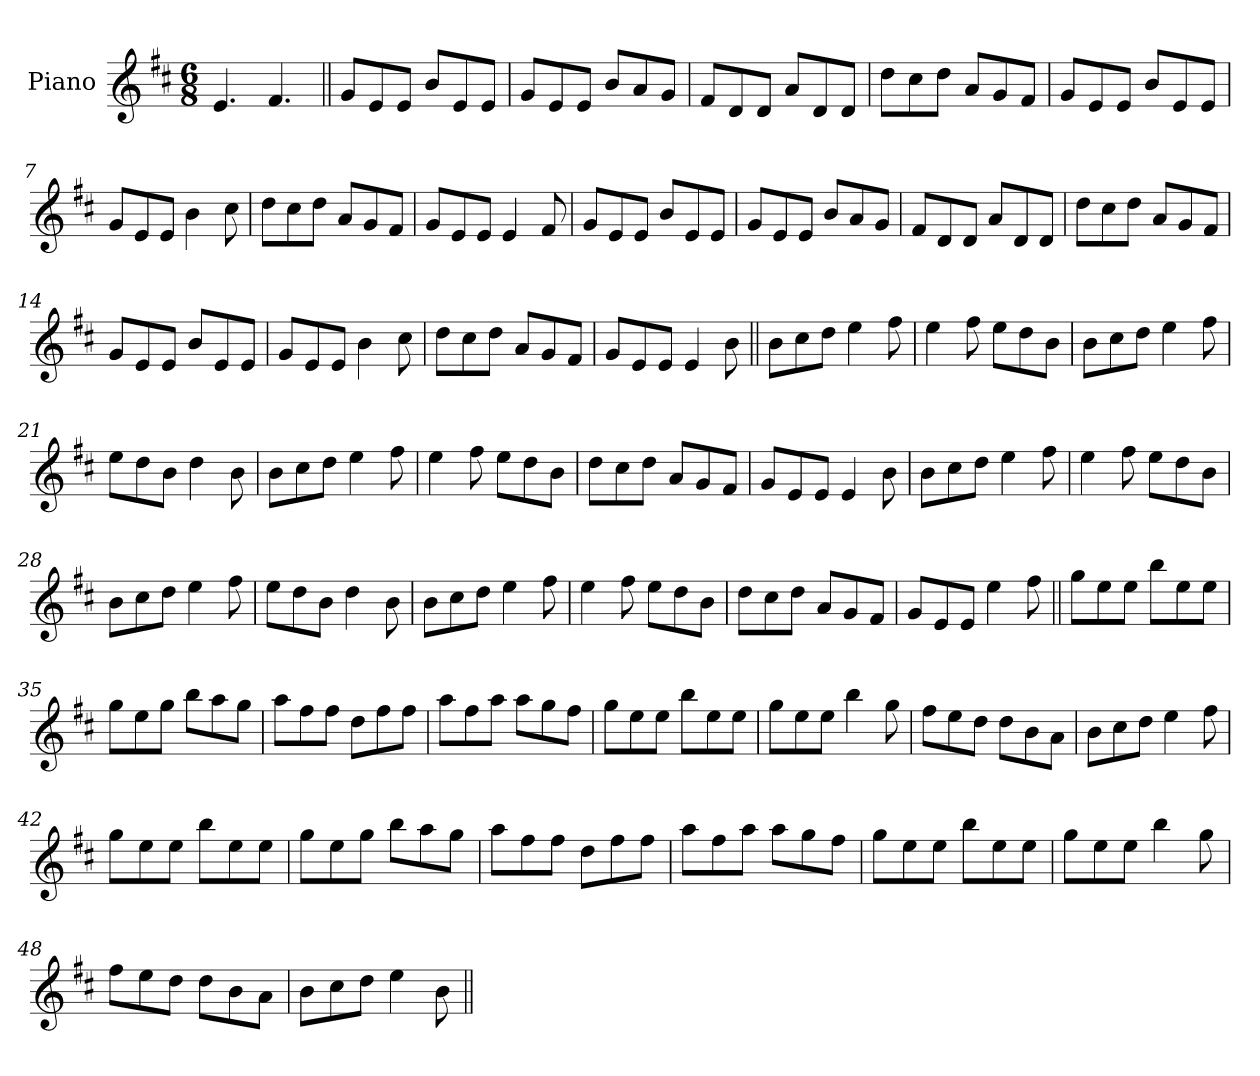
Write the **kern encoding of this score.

**kern
*part1
*staff1
*I"Piano
*I'Pno.
*clefG2
*k[f#c#]
*M6/8
*MM225
=1
4.e
4.f#
=2||
8gL
8e
8eJ
8bL
8e
8eJ
=3
8gL
8e
8eJ
8bL
8a
8gJ
=4
8f#L
8d
8dJ
8aL
8d
8dJ
=5
8ddL
8cc#
8ddJ
8aL
8g
8f#J
=6
8gL
8e
8eJ
8bL
8e
8eJ
=7
8gL
8e
8eJ
4b
8cc#
=8
8ddL
8cc#
8ddJ
8aL
8g
8f#J
=9
8gL
8e
8eJ
4e
8f#
=10
8gL
8e
8eJ
8bL
8e
8eJ
=11
8gL
8e
8eJ
8bL
8a
8gJ
=12
8f#L
8d
8dJ
8aL
8d
8dJ
=13
8ddL
8cc#
8ddJ
8aL
8g
8f#J
=14
8gL
8e
8eJ
8bL
8e
8eJ
=15
8gL
8e
8eJ
4b
8cc#
=16
8ddL
8cc#
8ddJ
8aL
8g
8f#J
=17
8gL
8e
8eJ
4e
8b
=18||
8bL
8cc#
8ddJ
4ee
8ff#
=19
4ee
8ff#
8eeL
8dd
8bJ
=20
8bL
8cc#
8ddJ
4ee
8ff#
=21
8eeL
8dd
8bJ
4dd
8b
=22
8bL
8cc#
8ddJ
4ee
8ff#
=23
4ee
8ff#
8eeL
8dd
8bJ
=24
8ddL
8cc#
8ddJ
8aL
8g
8f#J
=25
8gL
8e
8eJ
4e
8b
=26
8bL
8cc#
8ddJ
4ee
8ff#
=27
4ee
8ff#
8eeL
8dd
8bJ
=28
8bL
8cc#
8ddJ
4ee
8ff#
=29
8eeL
8dd
8bJ
4dd
8b
=30
8bL
8cc#
8ddJ
4ee
8ff#
=31
4ee
8ff#
8eeL
8dd
8bJ
=32
8ddL
8cc#
8ddJ
8aL
8g
8f#J
=33
8gL
8e
8eJ
4ee
8ff#
=34||
8ggL
8ee
8eeJ
8bbL
8ee
8eeJ
=35
8ggL
8ee
8ggJ
8bbL
8aa
8ggJ
=36
8aaL
8ff#
8ff#J
8ddL
8ff#
8ff#J
=37
8aaL
8ff#
8aaJ
8aaL
8gg
8ff#J
=38
8ggL
8ee
8eeJ
8bbL
8ee
8eeJ
=39
8ggL
8ee
8eeJ
4bb
8gg
=40
8ff#L
8ee
8ddJ
8ddL
8b
8aJ
=41
8bL
8cc#
8ddJ
4ee
8ff#
=42
8ggL
8ee
8eeJ
8bbL
8ee
8eeJ
=43
8ggL
8ee
8ggJ
8bbL
8aa
8ggJ
=44
8aaL
8ff#
8ff#J
8ddL
8ff#
8ff#J
=45
8aaL
8ff#
8aaJ
8aaL
8gg
8ff#J
=46
8ggL
8ee
8eeJ
8bbL
8ee
8eeJ
=47
8ggL
8ee
8eeJ
4bb
8gg
=48
8ff#L
8ee
8ddJ
8ddL
8b
8aJ
=49
8bL
8cc#
8ddJ
4ee
8b
=||
*-
